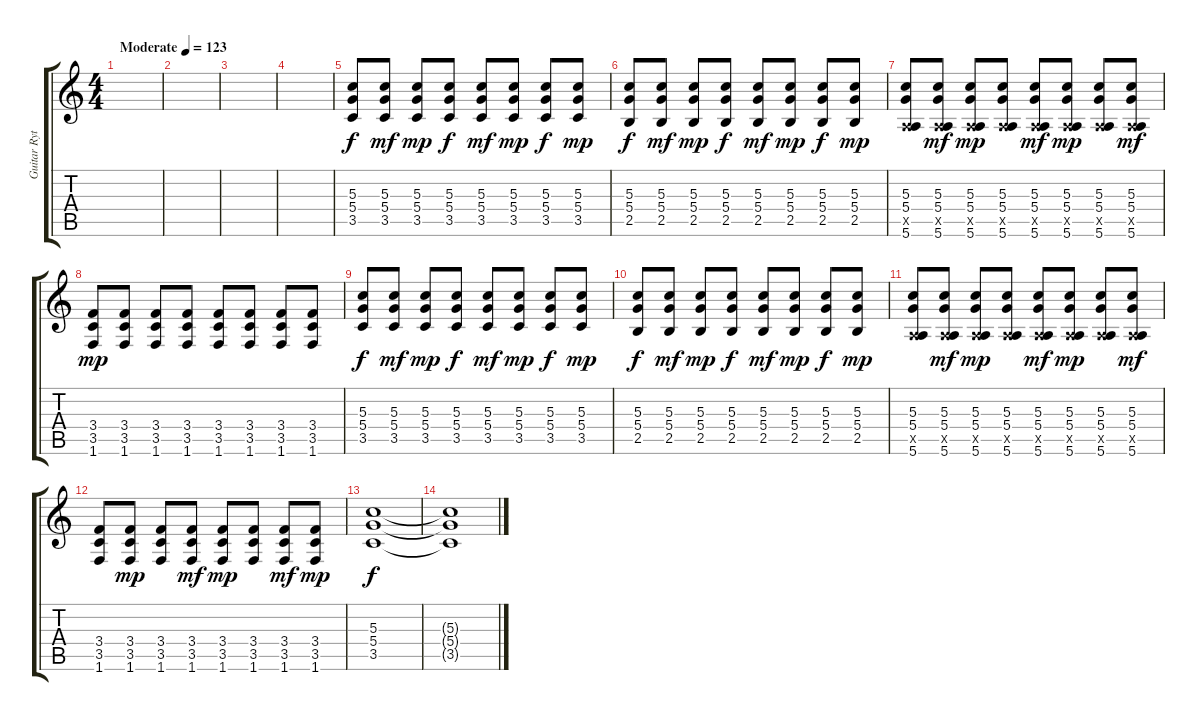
\track ("Guitar Rythm" "Guitar Ryt") {instrument acousticguitarsteel}
\staff {score tabs}
\tuning (E4 B3 G3 D3 A2 E2) {hide}
\ts (4 4)
\tempo (123 "Moderate")
\clef g2
\ks c
|
|
|
|
(5.3 5.4 3.5).8{volume 8} (5.3 5.4 3.5).8{dy mf} (5.3 5.4 3.5).8{dy mp} (5.3 5.4 3.5).8{dy f} (5.3 5.4 3.5).8{dy mf} (5.3 5.4 3.5).8{dy mp} (5.3 5.4 3.5).8{dy f} (5.3 5.4 3.5).8{dy mp} |
(5.3 5.4 2.5).8{dy f} (5.3 5.4 2.5).8{dy mf} (5.3 5.4 2.5).8{dy mp} (5.3 5.4 2.5).8{dy f} (5.3 5.4 2.5).8{dy mf} (5.3 5.4 2.5).8{dy mp} (5.3 5.4 2.5).8{dy f} (5.3 5.4 2.5).8{dy mp} |
(5.3 5.4 0.5{x} 5.6).8 (5.3 5.4 0.5{x} 5.6).8{dy mf} (5.3 5.4 0.5{x} 5.6).8{dy mp} (5.3 5.4 0.5{x} 5.6).8 (5.3 5.4 0.5{x} 5.6).8{dy mf} (5.3 5.4 0.5{x} 5.6).8{dy mp} (5.3 5.4 0.5{x} 5.6).8 (5.3 5.4 0.5{x} 5.6).8{dy mf} |
(3.4 3.5 1.6).8{dy mp} (3.4 3.5 1.6).8 (3.4 3.5 1.6).8 (3.4 3.5 1.6).8 (3.4 3.5 1.6).8 (3.4 3.5 1.6).8 (3.4 3.5 1.6).8 (3.4 3.5 1.6).8 |
(5.3 5.4 3.5).8{dy f} (5.3 5.4 3.5).8{dy mf} (5.3 5.4 3.5).8{dy mp} (5.3 5.4 3.5).8{dy f} (5.3 5.4 3.5).8{dy mf} (5.3 5.4 3.5).8{dy mp} (5.3 5.4 3.5).8{dy f} (5.3 5.4 3.5).8{dy mp} |
(5.3 5.4 2.5).8{dy f} (5.3 5.4 2.5).8{dy mf} (5.3 5.4 2.5).8{dy mp} (5.3 5.4 2.5).8{dy f} (5.3 5.4 2.5).8{dy mf} (5.3 5.4 2.5).8{dy mp} (5.3 5.4 2.5).8{dy f} (5.3 5.4 2.5).8{dy mp} |
(5.3 5.4 0.5{x} 5.6).8 (5.3 5.4 0.5{x} 5.6).8{dy mf} (5.3 5.4 0.5{x} 5.6).8{dy mp} (5.3 5.4 0.5{x} 5.6).8 (5.3 5.4 0.5{x} 5.6).8{dy mf} (5.3 5.4 0.5{x} 5.6).8{dy mp} (5.3 5.4 0.5{x} 5.6).8 (5.3 5.4 0.5{x} 5.6).8{dy mf} |
(3.4 3.5 1.6).8 (3.4 3.5 1.6).8{dy mp} (3.4 3.5 1.6).8 (3.4 3.5 1.6).8{dy mf} (3.4 3.5 1.6).8{dy mp} (3.4 3.5 1.6).8 (3.4 3.5 1.6).8{dy mf} (3.4 3.5 1.6).8{dy mp} |
(5.3 5.4 3.5).1{dy f} |
(5.3{t} 5.4{t} 3.5{t}).1
